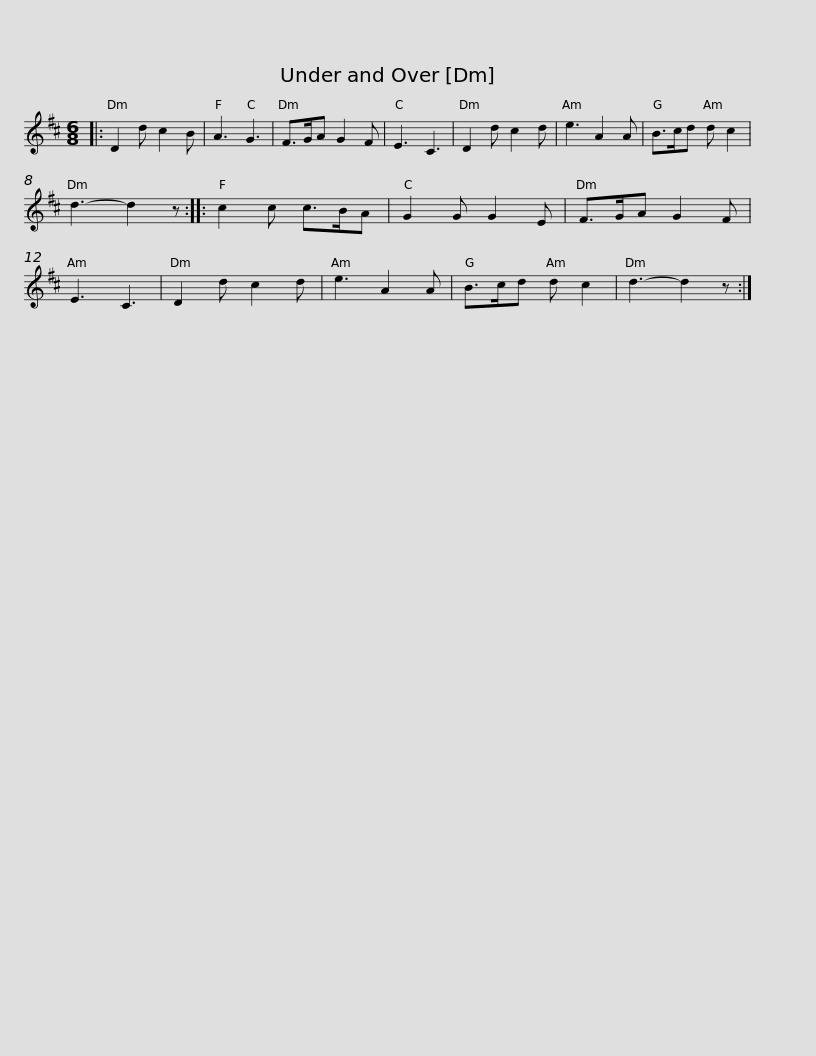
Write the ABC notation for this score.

X:1
L:1/8
M:6/8
I:linebreak $
K:D
V:1 treble
V:1
|: D2 d c2 B | A3 G3 | F>GA G2 F | E3 C3 | D2 d c2 d | %5
 e3 A2 A | B>cd d c2 | d3- d2 z :: c2 c c>BA |$ G2 G G2 E | %10
 F>GA G2 F | E3 C3 | D2 d c2 d | e3 A2 A | B>cd d c2 | %15
 d3- d2 z :| %16
